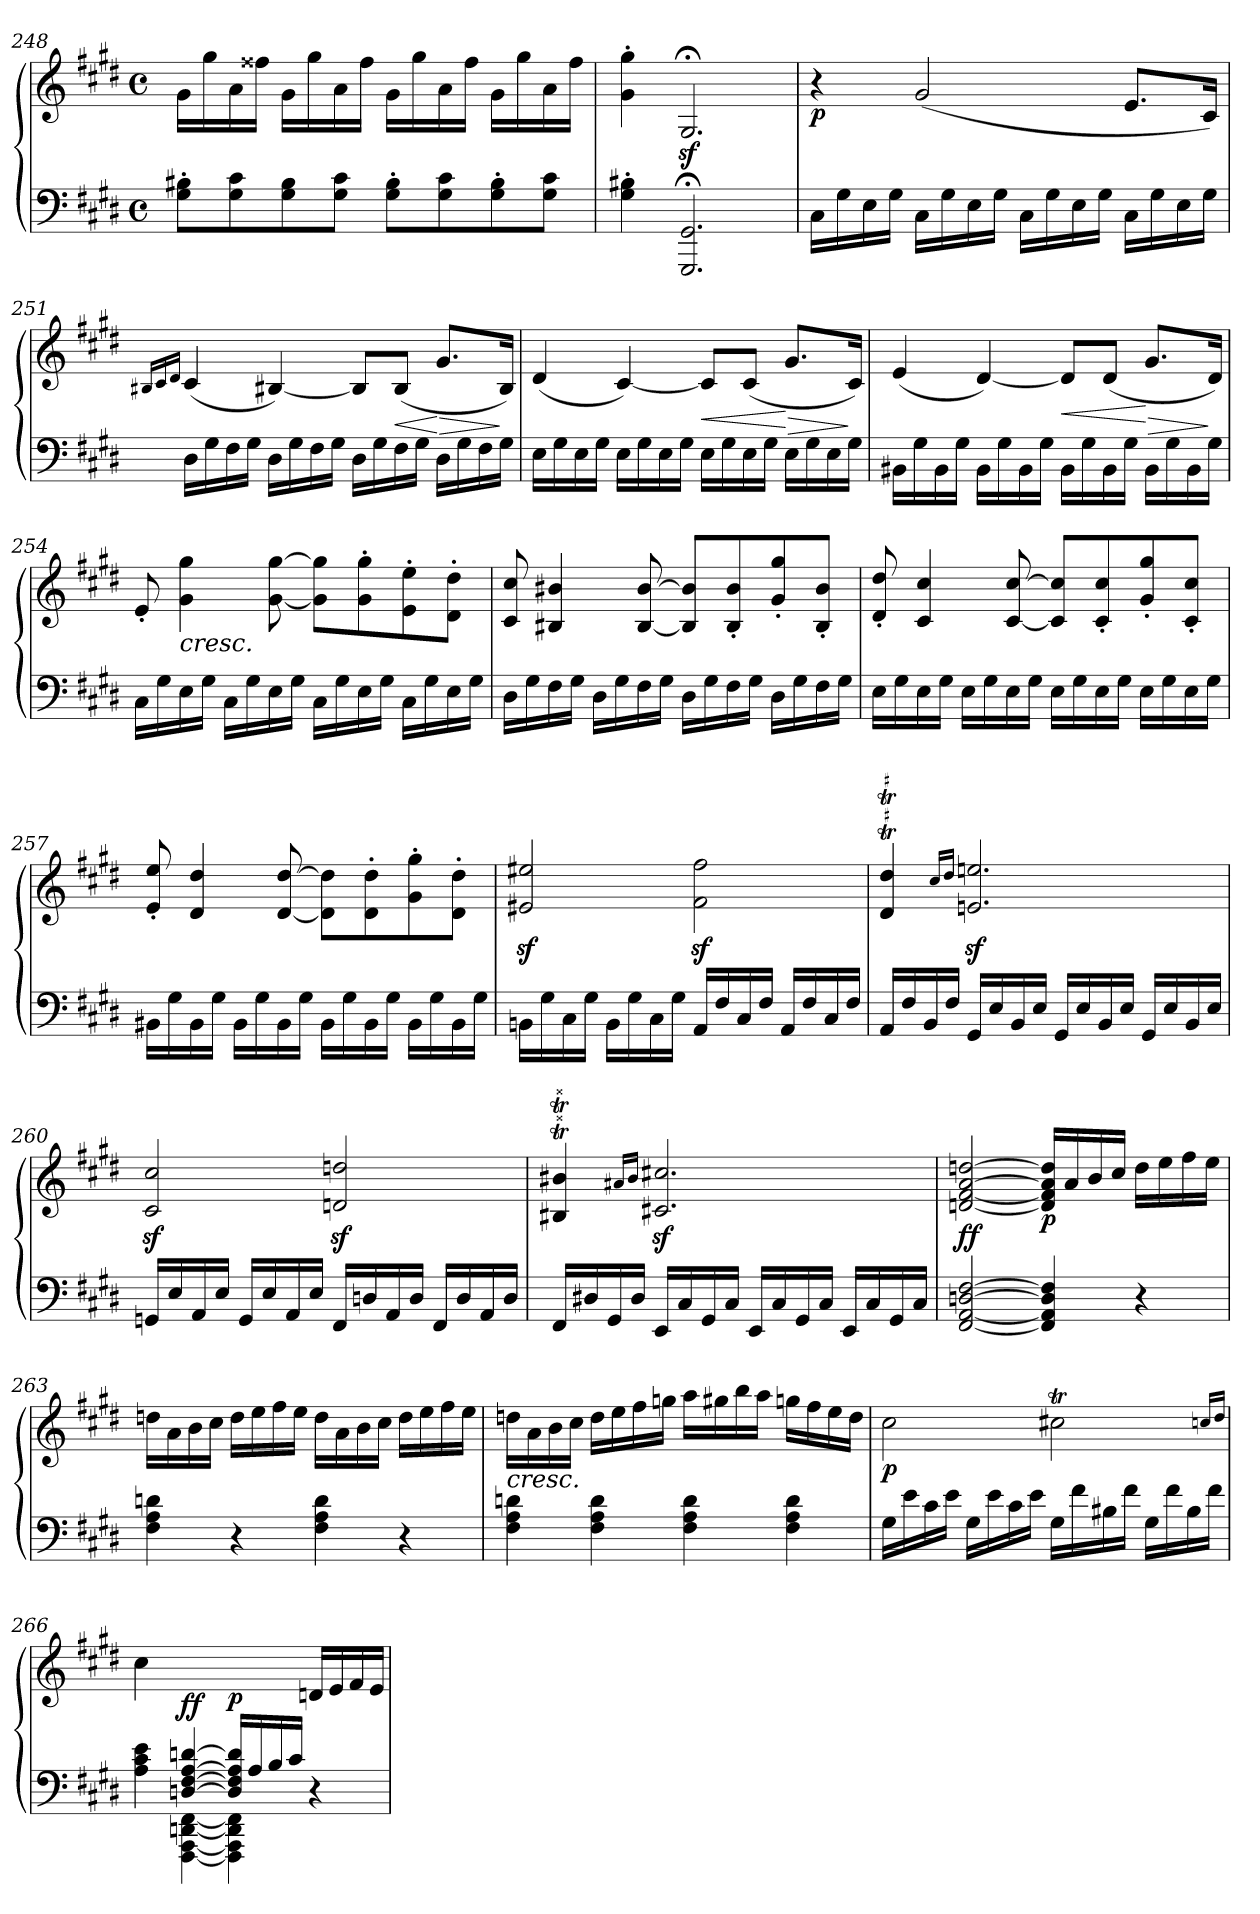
**kern	**kern	**dynam
*part1	*part1	*part1
*staff2	*staff1	*staff1/2
*clefF4	*clefG2	*
*k[f#c#g#d#]	*k[f#c#g#d#]	*
*E:	*E:	*
*M4/4	*M4/4	*
*met(c)	*met(c)	*
=248	=248	=248
8G#\'> 8B#X\'>L	16g#\LL	.
.	16gg#\	.
8G#\ 8c#\	16a\	.
.	16ff##X\JJ	.
8G#\ 8B#\	16g#\LL	.
.	16gg#\	.
8G#\ 8c#\J	16a\	.
.	16ff##\JJ	.
8G#\'> 8B#\'>L	16g#\LL	.
.	16gg#\	.
8G#\ 8c#\	16a\	.
.	16ff##\JJ	.
8G#\'> 8B#\'>	16g#\LL	.
.	16gg#\	.
8G#\ 8c#\J	16a\	.
.	16ff##\JJ	.
!!LO:PB:g=z
=249	=249	=249
4G#\'> 4B#X\'>	4g#\'> 4gg#\'>	.
2.GGG#/;< 2.GG#/;<	2.G#z<;</	.
=250	=250	=250
!	!	!LO:DY:b
16C#\LL	4r	p
16G#\	.	.
16E\	.	.
16G#\JJ	.	.
16C#\LL	(<2g#/	.
16G#\	.	.
16E\	.	.
16G#\JJ	.	.
16C#\LL	.	.
16G#\	.	.
16E\	.	.
16G#\JJ	.	.
16C#\LL	8.e/L	.
16G#\	.	.
16E\	.	.
16G#\JJ	16c#/Jk)	.
=251	=251	=251
.	16qB#X/LL	.
.	16qc#/	.
.	16qd#/JJ	.
16D#\LL	(<4c#/	.
16G#\	.	.
16F#\	.	.
16G#\JJ	.	.
16D#\LL	[4B#X/)	.
16G#\	.	.
16F#\	.	.
16G#\JJ	.	.
16D#\LL	8B#/L]	.
16G#\	.	.
!	!	!LO:HP:b
16F#\	(<8B#/J	<
16G#\JJ	.	.
!	!	!LO:HP:n=1:b
16D#\LL	8.g#/L	[ >
16G#\	.	.
16F#\	.	.
16G#\JJ	16B#/Jk)	]
!!LO:LB:g=z
=252	=252	=252
16E\LL	(<4d#/	.
16G#\	.	.
16E\	.	.
16G#\JJ	.	.
16E\LL	[4c#/)	.
16G#\	.	.
16E\	.	.
16G#\JJ	.	.
!	!	!LO:HP:b
16E\LL	8c#/L]	<
16G#\	.	.
16E\	(<8c#/J	.
16G#\JJ	.	.
!	!	!LO:HP:n=1:b
16E\LL	8.g#/L	[ >
16G#\	.	.
16E\	.	.
16G#\JJ	16c#/Jk)	]
=253	=253	=253
16BB#X\LL	(<4e/	.
16G#\	.	.
16BB#\	.	.
16G#\JJ	.	.
16BB#\LL	[4d#/)	.
16G#\	.	.
16BB#\	.	.
16G#\JJ	.	.
!	!	!LO:HP:b
16BB#\LL	8d#/L]	<
16G#\	.	.
16BB#\	(<8d#/J	.
16G#\JJ	.	.
!	!	!LO:HP:n=1:b
16BB#\LL	8.g#/L	[ >
16G#\	.	.
16BB#\	.	.
16G#\JJ	16d#/Jk)	]
=254	=254	=254
16C#\LL	8e'</	.
16G#\	.	.
!	!LO:TX:b:i:t=cresc.	!
16E\	4g#\ 4gg#\	.
16G#\JJ	.	.
16C#\LL	.	.
16G#\	.	.
16E\	[8g#\ [8gg#\	.
16G#\JJ	.	.
16C#\LL	8g#\] 8gg#\]L	.
16G#\	.	.
16E\	8g#\'> 8gg#\'>	.
16G#\JJ	.	.
16C#\LL	8e\'> 8ee\'>	.
16G#\	.	.
16E\	8d#\'> 8dd#\'>J	.
16G#\JJ	.	.
!!LO:LB:g=z
=255	=255	=255
16D#\LL	8c#/ 8cc#/	.
16G#\	.	.
16F#\	4B#X/ 4b#X/	.
16G#\JJ	.	.
16D#\LL	.	.
16G#\	.	.
16F#\	[8B#/ [8b#/	.
16G#\JJ	.	.
16D#\LL	8B#/] 8b#/]L	.
16G#\	.	.
16F#\	8B#/'< 8b#/'<	.
16G#\JJ	.	.
16D#\LL	8g#/'< 8gg#/'<	.
16G#\	.	.
16F#\	8B#/'< 8b#/'<J	.
16G#\JJ	.	.
=256	=256	=256
16E\LL	8d#/'< 8dd#/'<	.
16G#\	.	.
16E\	4c#/ 4cc#/	.
16G#\JJ	.	.
16E\LL	.	.
16G#\	.	.
16E\	[8c#/ [8cc#/	.
16G#\JJ	.	.
16E\LL	8c#/] 8cc#/]L	.
16G#\	.	.
16E\	8c#/'< 8cc#/'<	.
16G#\JJ	.	.
16E\LL	8g#/'< 8gg#/'<	.
16G#\	.	.
16E\	8c#/'< 8cc#/'<J	.
16G#\JJ	.	.
=257	=257	=257
16BB#X\LL	8e/'< 8ee/'<	.
16G#\	.	.
16BB#\	4d#/ 4dd#/	.
16G#\JJ	.	.
16BB#\LL	.	.
16G#\	.	.
16BB#\	[8d#/ [8dd#/	.
16G#\JJ	.	.
16BB#\LL	8d#\] 8dd#\]L	.
16G#\	.	.
16BB#\	8d#\'> 8dd#\'>	.
16G#\JJ	.	.
16BB#\LL	8g#\'> 8gg#\'>	.
16G#\	.	.
16BB#\	8d#\'> 8dd#\'>J	.
16G#\JJ	.	.
!!LO:LB:g=z
=258	=258	=258
16BBn\LL	2e#X/z< 2ee#X/z<	.
16G#\	.	.
16C#\	.	.
16G#\JJ	.	.
16BB\LL	.	.
16G#\	.	.
16C#\	.	.
16G#\JJ	.	.
16AA/LL	2f#\z< 2ff#\z<	.
16F#/	.	.
16C#/	.	.
16F#/JJ	.	.
16AA/LL	.	.
16F#/	.	.
16C#/	.	.
16F#/JJ	.	.
=259	=259	=259
16AA/LL	4d#/T 4dd#/T	.
16F#/	.	.
16BB/	.	.
16F#/JJ	.	.
.	16qcc#/LL	.
.	16qdd#/JJ	.
16GG#/LL	2.en/z< 2.een/z<	.
16E/	.	.
16BB/	.	.
16E/JJ	.	.
16GG#/LL	.	.
16E/	.	.
16BB/	.	.
16E/JJ	.	.
16GG#/LL	.	.
16E/	.	.
16BB/	.	.
16E/JJ	.	.
=260	=260	=260
16GGn/LL	2c#/z< 2cc#/z<	.
16E/	.	.
16AA/	.	.
16E/JJ	.	.
16GG/LL	.	.
16E/	.	.
16AA/	.	.
16E/JJ	.	.
16FF#/LL	2dn/z< 2ddn/z<	.
16Dn/	.	.
16AA/	.	.
16D/JJ	.	.
16FF#/LL	.	.
16D/	.	.
16AA/	.	.
16D/JJ	.	.
!!LO:LB:g=z
=261	=261	=261
16FF#/LL	4B#X/T 4b#X/T	.
16D#X/	.	.
16GG#/	.	.
16D#/JJ	.	.
.	16qa#X/LL	.
.	16qb#/JJ	.
16EE/LL	2.c#/z< 2.cc#/z<	.
16C#/	.	.
16GG#/	.	.
16C#/JJ	.	.
16EE/LL	.	.
16C#/	.	.
16GG#/	.	.
16C#/JJ	.	.
16EE/LL	.	.
16C#/	.	.
16GG#/	.	.
16C#/JJ	.	.
=262	=262	=262
!	!	!LO:DY:b
[2FF#/ [2AA/ [2Dn/ [2F#/	[2dn/ [2f#/ [2a/ [2ddn/	ff
!	!	!LO:DY:b
4FF#/] 4AA/] 4D/] 4F#/]	16d/] 16f#/] 16a/] 16dd/]LL	p
.	16a/	.
.	16b/	.
.	16cc#/JJ	.
4r	16dd\LL	.
.	16ee\	.
.	16ff#\	.
.	16ee\JJ	.
=263	=263	=263
4F#\ 4A\ 4dn\	16ddn\LL	.
.	16a\	.
.	16b\	.
.	16cc#\JJ	.
4r	16dd\LL	.
.	16ee\	.
.	16ff#\	.
.	16ee\JJ	.
4F#\ 4A\ 4d\	16dd\LL	.
.	16a\	.
.	16b\	.
.	16cc#\JJ	.
4r	16dd\LL	.
.	16ee\	.
.	16ff#\	.
.	16ee\JJ	.
!!LO:PB:g=z
=264	=264	=264
!	!LO:TX:b:i:t=cresc.	!
4F#\ 4A\ 4dn\	16ddn\LL	.
.	16a\	.
.	16b\	.
.	16cc#\JJ	.
4F#\ 4A\ 4d\	16dd\LL	.
.	16ee\	.
.	16ff#\	.
.	16ggn\JJ	.
4F#\ 4A\ 4d\	16aa\LL	.
.	16gg#X\	.
.	16bb\	.
.	16aa\JJ	.
4F#\ 4A\ 4d\	16ggn\LL	.
.	16ff#\	.
.	16ee\	.
.	16dd\JJ	.
=265	=265	=265
!	!	!LO:DY:b
16G#\LL	2cc#\	p
16e\	.	.
16c#\	.	.
16e\JJ	.	.
16G#\LL	.	.
16e\	.	.
16c#\	.	.
16e\JJ	.	.
16G#\LL	2cc#XT\	.
16f#\	.	.
16B#X\	.	.
16f#\JJ	.	.
16G#\LL	.	.
16f#\	.	.
16B#\	.	.
16f#\JJ	.	.
.	16qccn/LL	.
.	16qdd#TTT/JJ	.
=266	=266	=266
*^	*	*
4ryy	4A\ 4c#\ 4e\	4cc#\	.
!	!	!	!LO:DY:b
[4Dn/ [4F#/ [4A/ [4dn/	[4FFF#\ [4AAA\ [4DDn\ [4FF#\	4ryy	ff
!	!	!	!LO:DY:b
16D/] 16F#/] 16A/] 16d/]LL	4FFF#\] 4AAA\] 4DD\] 4FF#\]	4ryy	p
16A/	.	.	.
16B/	.	.	.
16c#/JJ	.	.	.
4ryy	4r	16dn/LL	.
.	.	16e/	.
.	.	16f#/	.
.	.	16e/JJ	.
*v	*v	*	*
=	=	=
*-	*-	*-
